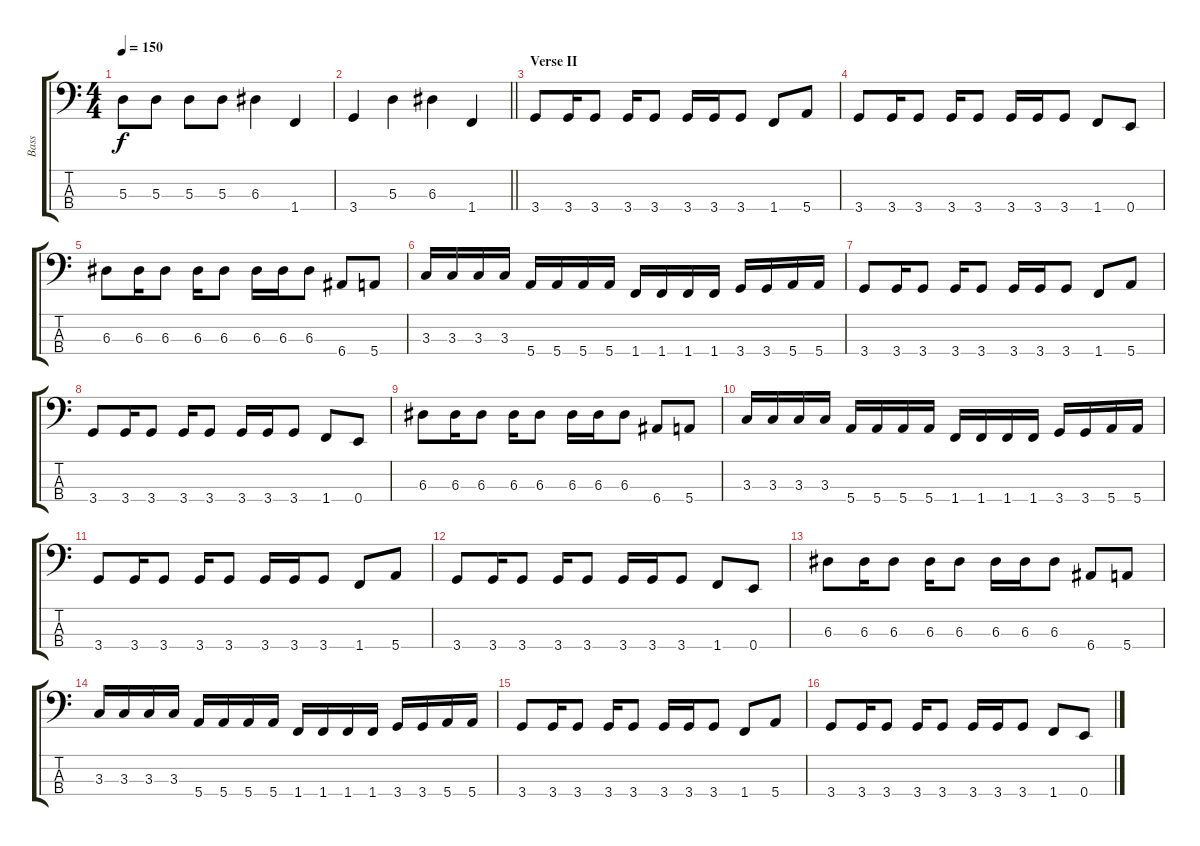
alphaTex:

\track ("Bass" "Bass") {instrument electricbasspick}
\staff {score tabs}
\tuning (G2 D2 A1 E1) {hide}
\ts (4 4)
\tempo 150
\clef f4
\ks c
5.3.8{dy f} 5.3.8 5.3.8 5.3.8 6.3.4 1.4.4 |
\barLineRight lightlight
3.4.4 5.3.4 6.3.4 1.4.4 |
\section ("" "Verse II")
3.4.8 3.4.16 3.4.8 3.4.16 3.4.8 3.4.16 3.4.16 3.4.8 1.4.8 5.4.8 |
3.4.8 3.4.16 3.4.8 3.4.16 3.4.8 3.4.16 3.4.16 3.4.8 1.4.8 0.4.8 |
6.3.8 6.3.16 6.3.8 6.3.16 6.3.8 6.3.16 6.3.16 6.3.8 6.4.8 5.4.8 |
3.3.16 3.3.16 3.3.16 3.3.16 5.4.16 5.4.16 5.4.16 5.4.16 1.4.16 1.4.16 1.4.16 1.4.16 3.4.16 3.4.16 5.4.16 5.4.16 |
3.4.8 3.4.16 3.4.8 3.4.16 3.4.8 3.4.16 3.4.16 3.4.8 1.4.8 5.4.8 |
3.4.8 3.4.16 3.4.8 3.4.16 3.4.8 3.4.16 3.4.16 3.4.8 1.4.8 0.4.8 |
6.3.8 6.3.16 6.3.8 6.3.16 6.3.8 6.3.16 6.3.16 6.3.8 6.4.8 5.4.8 |
3.3.16 3.3.16 3.3.16 3.3.16 5.4.16 5.4.16 5.4.16 5.4.16 1.4.16 1.4.16 1.4.16 1.4.16 3.4.16 3.4.16 5.4.16 5.4.16 |
3.4.8 3.4.16 3.4.8 3.4.16 3.4.8 3.4.16 3.4.16 3.4.8 1.4.8 5.4.8 |
3.4.8 3.4.16 3.4.8 3.4.16 3.4.8 3.4.16 3.4.16 3.4.8 1.4.8 0.4.8 |
6.3.8 6.3.16 6.3.8 6.3.16 6.3.8 6.3.16 6.3.16 6.3.8 6.4.8 5.4.8 |
3.3.16 3.3.16 3.3.16 3.3.16 5.4.16 5.4.16 5.4.16 5.4.16 1.4.16 1.4.16 1.4.16 1.4.16 3.4.16 3.4.16 5.4.16 5.4.16 |
3.4.8 3.4.16 3.4.8 3.4.16 3.4.8 3.4.16 3.4.16 3.4.8 1.4.8 5.4.8 |
3.4.8 3.4.16 3.4.8 3.4.16 3.4.8 3.4.16 3.4.16 3.4.8 1.4.8 0.4.8
